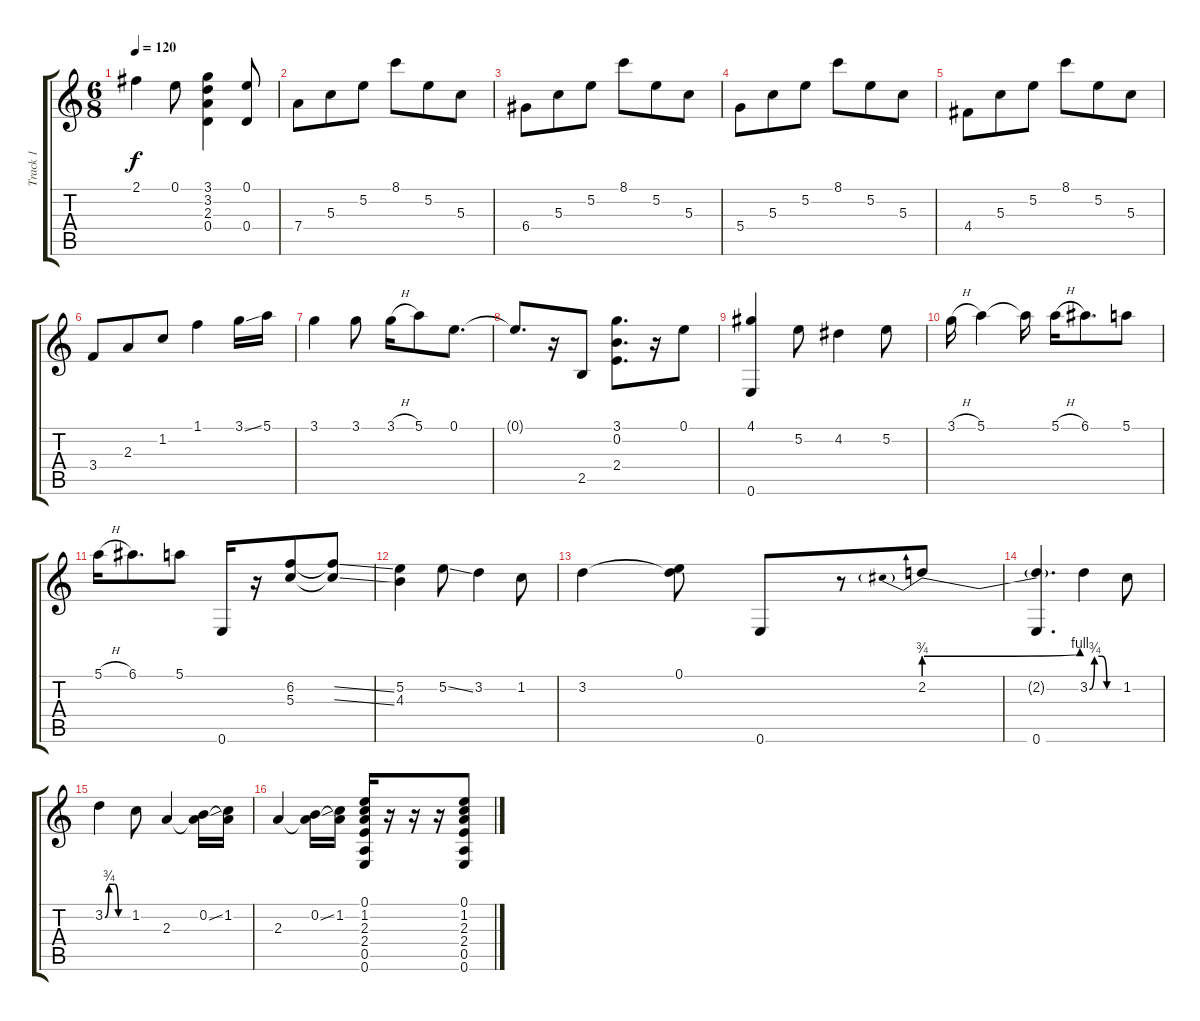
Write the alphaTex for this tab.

\track ("Track 1" "Track 1") {instrument acousticguitarsteel}
\staff {score tabs}
\tuning (E4 B3 G3 D3 A2 E2) {hide}
\ts (6 8)
\tempo 120
\clef g2
\ks c
2.1{t}.4{dy f} 0.1.8 (3.1 3.2 2.3 0.4).4 (0.1 0.4).8 |
7.4.8 5.3.8 5.2.8 8.1.8 5.2.8 5.3.8 |
6.4.8 5.3.8 5.2.8 8.1.8 5.2.8 5.3.8 |
5.4.8 5.3.8 5.2.8 8.1.8 5.2.8 5.3.8 |
4.4.8 5.3.8 5.2.8 8.1.8 5.2.8 5.3.8 |
3.4.8 2.3.8 1.2.8 1.1.4 3.1{ss}.16 5.1.16 |
3.1.4 3.1.8 3.1{h}.16 5.1.8 0.1.8{d} |
0.1{t}.8{d} r.16 2.5.8 (3.1 0.2 2.4).8{d} r.16 0.1.8 |
(4.1 0.6).4 5.2.8 4.2.4 5.2.8 |
3.1{h}.16 5.1.4 5.1{t}.16 5.1{h}.16 6.1.8{d} 5.1.8 |
5.1{h}.16 6.1.8{d} 5.1.8 0.6.16 r.16 (6.2 5.3).8 (6.2{ss t} 5.3{ss t}).8 |
(5.2 4.3).4 5.2{ss}.8 3.2.4 1.2.8 |
3.2.4 (0.1 3.2{t}).8 0.6.8 r.8 2.2{be (prebendbend 0 3 60 4)}.8 |
(2.2{t} 0.6).4{d} 3.2{be (custom 0 0 10 3 25 3 35 0 60 0)}.4 1.2.8 |
3.2{be (custom 0 0 10 3 25 3 35 0 60 0)}.4 1.2.8 2.3.4 (0.2{ss} 2.3{t}).16 (1.2 2.3{t}).16 |
2.3.4 (0.2{ss} 2.3{t}).16 (1.2 2.3{t}).16 (0.1 1.2 2.3 2.4 0.5 0.6).16 r.16 r.16 r.16 (0.1 1.2 2.3 2.4 0.5 0.6).8
